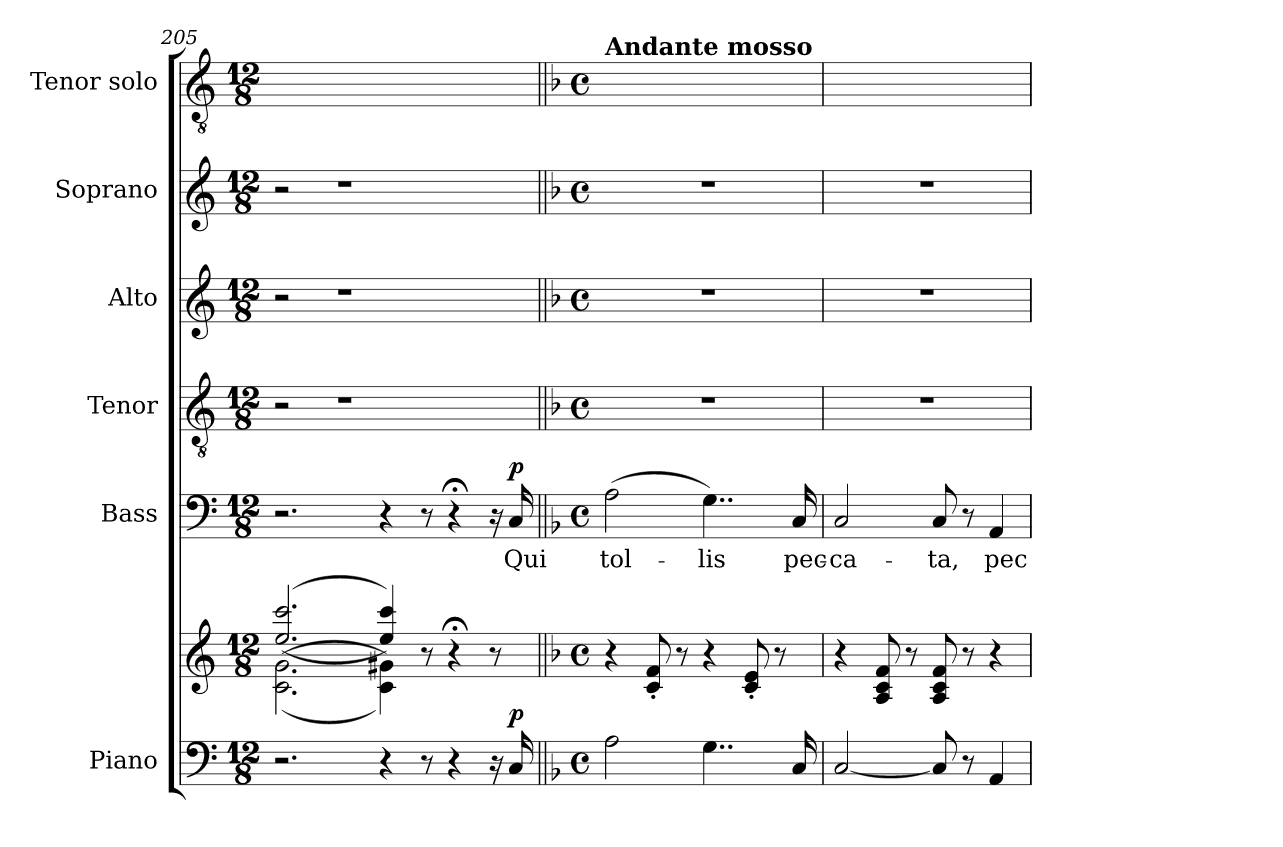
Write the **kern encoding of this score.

**kern	**kern	**dynam	**kern	**text	**dynam	**kern	**kern	**kern	**kern
*part6	*part6	*part6	*part5	*part5	*part5	*part4	*part3	*part2	*part1
*staff7	*staff6	*staff6/7	*staff5	*staff5	*staff5	*staff4	*staff3	*staff2	*staff1
*I"Piano	*	*	*I"Bass	*	*	*I"Tenor	*I"Alto	*I"Soprano	*I"Tenor solo
*I'Pno.	*	*	*I'B.	*	*	*I'T.	*I'A.	*I'S.	*I'T.s
*clefF4	*clefG2	*	*clefF4	*	*	*clefGv2	*clefG2	*clefG2	*clefGv2
*k[]	*k[]	*	*k[]	*	*	*k[]	*k[]	*k[]	*k[]
*M12/8	*M12/8	*	*M12/8	*	*	*M12/8	*M12/8	*M12/8	*M12/8
=205	=205	=205	=205	=205	=205	=205	=205	=205	=205
*	*^	*	*	*	*	*	*	*	*
2.r	(>(>2.ee/ 2.ccc/	(<(<2.c\ 2.g\	.	2.r	.	.	2r	2r	2r	1.ryy
.	.	.	.	.	.	.	1r	1r	1r	.
4r	4ee/ 4ccc/))	4c\ 4g#X\))	.	4r	.	.	.	.	.	.
8r	8r	8ryy	.	8r	.	.	.	.	.	.
4r	4r;<	4ryy	.	4r;<	.	.	.	.	.	.
16r	8r	8ryy	.	16r	.	.	.	.	.	.
!	!	!	!LO:DY:a=2	!	!LO:LY:b	!LO:DY:a	!	!	!	!
16C/	.	.	p	16C/	Qui	p	.	.	.	.
*	*v	*v	*	*	*	*	*	*	*	*
=206||	=206||	=206||	=206||	=206||	=206||	=206||	=206||	=206||	=206||
!!LO:REH:place=s1:a:B:fs=14:t=12
*k[b-]	*k[b-]	*	*k[b-]	*	*	*k[b-]	*k[b-]	*k[b-]	*k[b-]
*M4/4	*M4/4	*	*M4/4	*	*	*M4/4	*M4/4	*M4/4	*M4/4
*met(c)	*met(c)	*	*met(c)	*	*	*met(c)	*met(c)	*met(c)	*met(c)
!	!	!	!	!	!	!	!	!	!LO:TX:a:B:t=Andante mosso
!	!	!	!	!LO:LY:b	!	!	!	!	!
2A\	4r	.	(>2A\	tol-	.	1r	1r	1r	1ryy
.	8c/' 8f/'	.	.	.	.	.	.	.	.
.	8r	.	.	.	.	.	.	.	.
!	!	!	!	!LO:LY:b	!	!	!	!	!
4..G\	4r	.	4..G\)	-lis	.	.	.	.	.
.	8c/' 8e/'	.	.	.	.	.	.	.	.
.	8r	.	.	.	.	.	.	.	.
!	!	!	!	!LO:LY:b	!	!	!	!	!
16C/	.	.	16C/	pec-	.	.	.	.	.
=207	=207	=207	=207	=207	=207	=207	=207	=207	=207
!	!	!	!	!LO:LY:b	!	!	!	!	!
[2C/	4r	.	2C/	-ca-	.	1r	1r	1r	1ryy
.	8A/ 8c/ 8f/	.	.	.	.	.	.	.	.
.	8r	.	.	.	.	.	.	.	.
!	!	!	!	!LO:LY:b	!	!	!	!	!
8C/]	8A/ 8c/ 8f/	.	8C/	-ta,	.	.	.	.	.
8r	8r	.	8r	.	.	.	.	.	.
!	!	!	!	!LO:LY:b	!	!	!	!	!
4AA/	4r	.	4AA/	pec-	.	.	.	.	.
=	=	=	=	=	=	=	=	=	=
*-	*-	*-	*-	*-	*-	*-	*-	*-	*-
